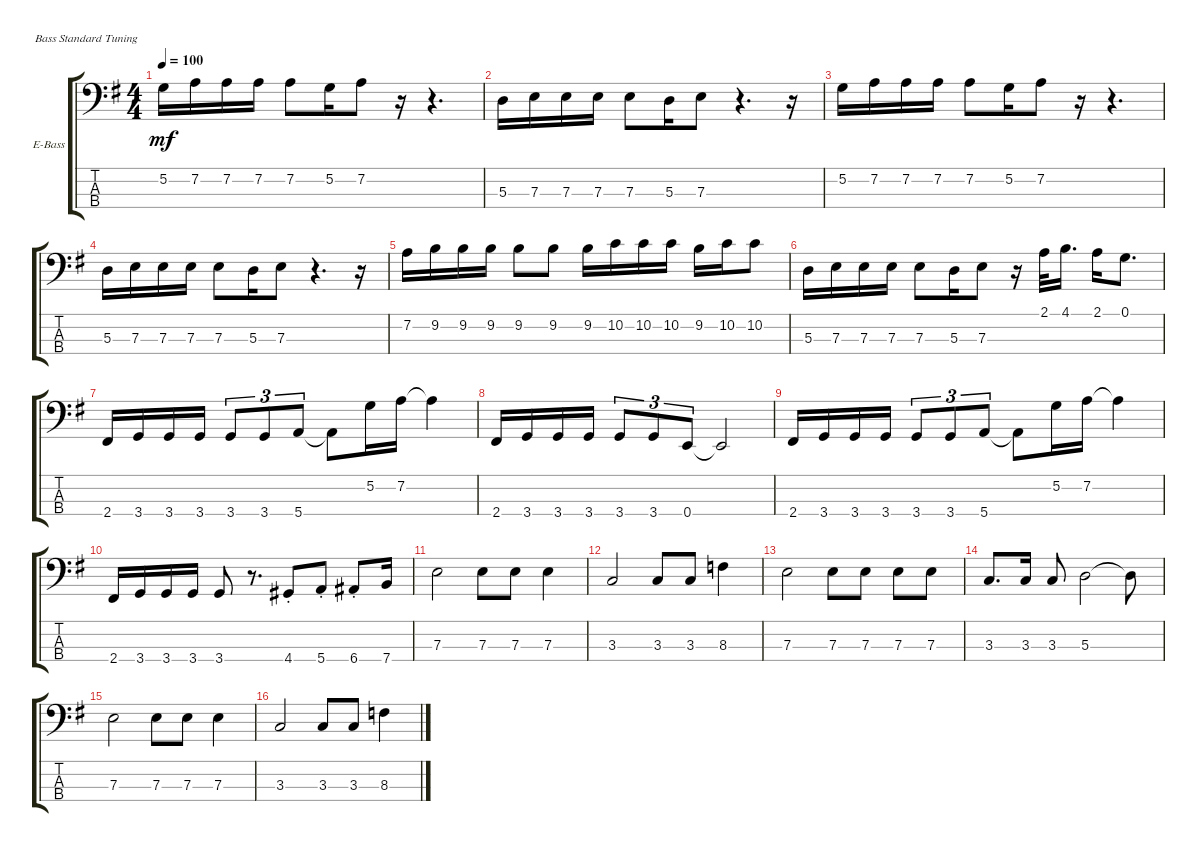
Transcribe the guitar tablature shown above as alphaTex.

\defaultSystemsLayout 4
\bracketExtendMode groupsimilarinstruments
\firstSystemTrackNameOrientation horizontal
\otherSystemsTrackNameOrientation horizontal
\track ("Electric Bass" "E-Bass") {instrument electricbassfinger}
\staff {score tabs}
\tuning (G2 D2 A1 E1)
\ts (4 4)
\tempo 100
\clef f4
\ks eminor
5.2.16{dy mf} 7.2.16 7.2.16 7.2.16 7.2.8 5.2.16 7.2.8 r.16 r.4{d} |
5.3.16 7.3.16 7.3.16 7.3.16 7.3.8 5.3.16 7.3.8 r.4{d} r.16 |
5.2.16 7.2.16 7.2.16 7.2.16 7.2.8 5.2.16 7.2.8 r.16 r.4{d} |
5.3.16 7.3.16 7.3.16 7.3.16 7.3.8 5.3.16 7.3.8 r.4{d} r.16 |
7.2.16 9.2.16 9.2.16 9.2.16 9.2.8 9.2.8 9.2.16 10.2.16 10.2.16 10.2.16 9.2.16 10.2.16 10.2.8 |
5.3.16 7.3.16 7.3.16 7.3.16 7.3.8 5.3.16 7.3.8 r.16 2.1.32 4.1.16{d} 2.1.16 0.1.8{d} |
2.4.16 3.4.16 3.4.16 3.4.16 3.4.8{tu (3 2)} 3.4.8{tu (3 2)} 5.4.8{tu (3 2)} 5.4{t}.8 5.2.16 7.2.16 7.2{t}.4 |
2.4.16 3.4.16 3.4.16 3.4.16 3.4.8{tu (3 2)} 3.4.8{tu (3 2)} 0.4.8{tu (3 2)} 0.4{t}.2 |
2.4.16 3.4.16 3.4.16 3.4.16 3.4.8{tu (3 2)} 3.4.8{tu (3 2)} 5.4.8{tu (3 2)} 5.4{t}.8 5.2.16 7.2.16 7.2{t}.4 |
2.4.16 3.4.16 3.4.16 3.4.16 3.4.8 r.8{d} 4.4{st}.8 5.4{st}.8 6.4{st}.8 7.4.16 |
7.3.2 7.3.8 7.3.8 7.3.4 |
3.3.2 3.3.8 3.3.8 8.3.4 |
7.3.2 7.3.8 7.3.8 7.3.8 7.3.8 |
3.3.8{d} 3.3.16 3.3.8 5.3.2 5.3{t}.8 |
7.3.2 7.3.8 7.3.8 7.3.4 |
3.3.2 3.3.8 3.3.8 8.3.4
